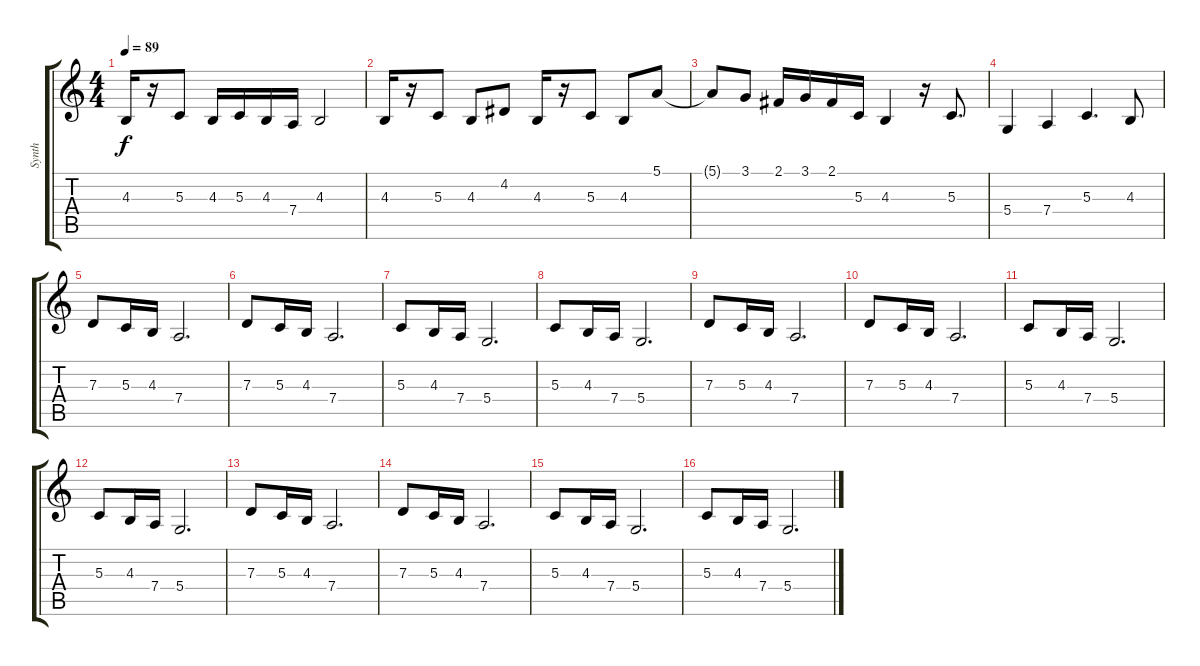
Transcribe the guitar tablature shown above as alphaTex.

\track ("Synth" "Synth") {instrument stringensemble2}
\staff {score tabs}
\tuning (E4 B3 G3 D3 A2 E2) {hide}
\ts (4 4)
\tempo 89
\clef g2
\ks c
4.3.16{dy f} r.16 5.3.8 4.3.16 5.3.16 4.3.16 7.4.16 4.3.2 |
4.3.16 r.16 5.3.8 4.3.8 4.2.8 4.3.16 r.16 5.3.8 4.3.8 5.1.8 |
5.1{t}.8 3.1.8 2.1.16 3.1.16 2.1.16 5.3.16 4.3.4 r.16 5.3.8{d} |
5.4.4 7.4.4 5.3.4{d} 4.3.8 |
7.3.8 5.3.16 4.3.16 7.4.2{d} |
7.3.8 5.3.16 4.3.16 7.4.2{d} |
5.3.8 4.3.16 7.4.16 5.4.2{d} |
5.3.8 4.3.16 7.4.16 5.4.2{d} |
7.3.8 5.3.16 4.3.16 7.4.2{d} |
7.3.8 5.3.16 4.3.16 7.4.2{d} |
5.3.8 4.3.16 7.4.16 5.4.2{d} |
5.3.8 4.3.16 7.4.16 5.4.2{d} |
7.3.8 5.3.16 4.3.16 7.4.2{d} |
7.3.8 5.3.16 4.3.16 7.4.2{d} |
5.3.8 4.3.16 7.4.16 5.4.2{d} |
5.3.8 4.3.16 7.4.16 5.4.2{d}
